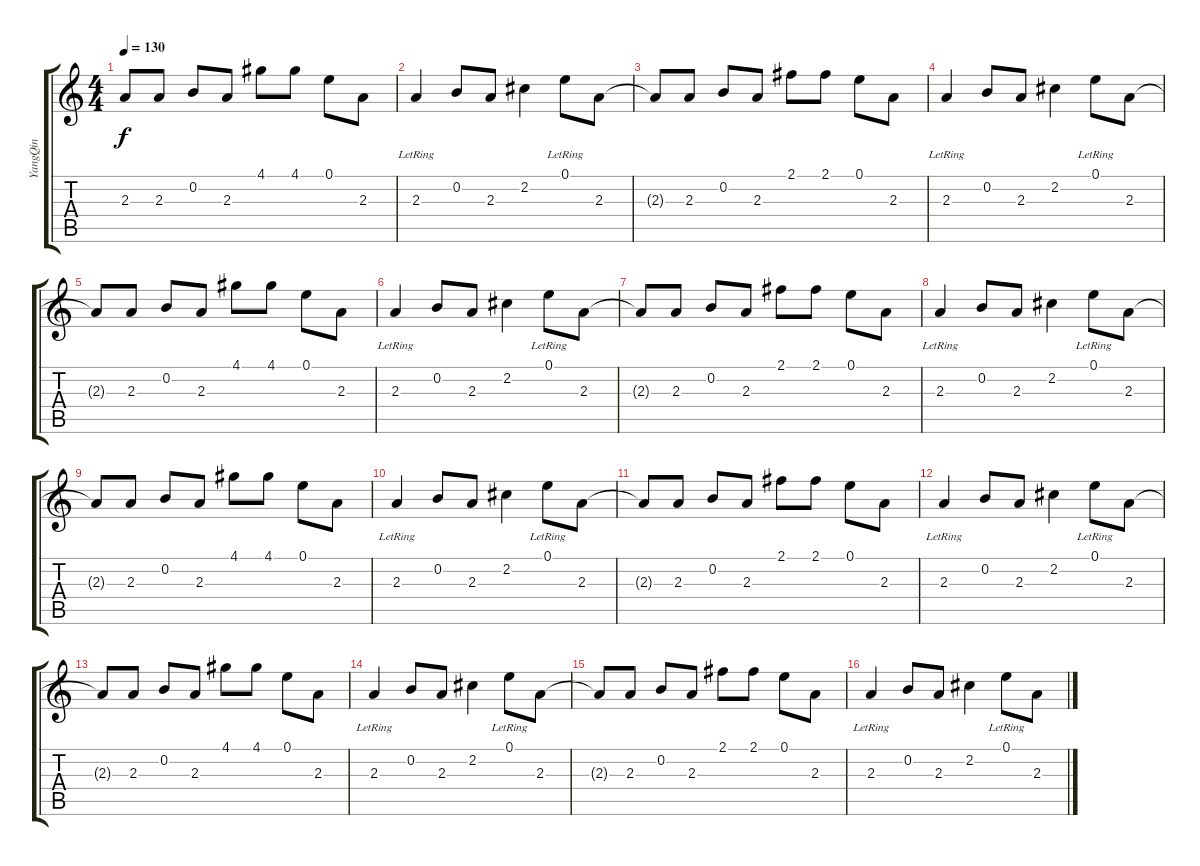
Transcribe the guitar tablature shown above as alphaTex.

\track ("YangQin" "YangQin") {instrument banjo}
\staff {score tabs}
\tuning (E4 B3 G3 D3 A2 E2) {hide}
\displaytranspose 12
\ts (4 4)
\tempo 130
\clef g2
\ks c
2.3{t}.8{dy f} 2.3.8 0.2.8 2.3.8 4.1.8 4.1.8 0.1.8 2.3.8 |
2.3{lr}.4 0.2.8 2.3.8 2.2.4 0.1{lr}.8 2.3.8 |
2.3{t}.8 2.3.8 0.2.8 2.3.8 2.1.8 2.1.8 0.1.8 2.3.8 |
2.3{lr}.4 0.2.8 2.3.8 2.2.4 0.1{lr}.8 2.3.8 |
2.3{t}.8 2.3.8 0.2.8 2.3.8 4.1.8 4.1.8 0.1.8 2.3.8 |
2.3{lr}.4 0.2.8 2.3.8 2.2.4 0.1{lr}.8 2.3.8 |
2.3{t}.8 2.3.8 0.2.8 2.3.8 2.1.8 2.1.8 0.1.8 2.3.8 |
2.3{lr}.4 0.2.8 2.3.8 2.2.4 0.1{lr}.8 2.3.8 |
2.3{t}.8 2.3.8 0.2.8 2.3.8 4.1.8 4.1.8 0.1.8 2.3.8 |
2.3{lr}.4 0.2.8 2.3.8 2.2.4 0.1{lr}.8 2.3.8 |
2.3{t}.8 2.3.8 0.2.8 2.3.8 2.1.8 2.1.8 0.1.8 2.3.8 |
2.3{lr}.4 0.2.8 2.3.8 2.2.4 0.1{lr}.8 2.3.8 |
2.3{t}.8 2.3.8 0.2.8 2.3.8 4.1.8 4.1.8 0.1.8 2.3.8 |
2.3{lr}.4 0.2.8 2.3.8 2.2.4 0.1{lr}.8 2.3.8 |
2.3{t}.8 2.3.8 0.2.8 2.3.8 2.1.8 2.1.8 0.1.8 2.3.8 |
2.3{lr}.4 0.2.8 2.3.8 2.2.4 0.1{lr}.8 2.3.8
